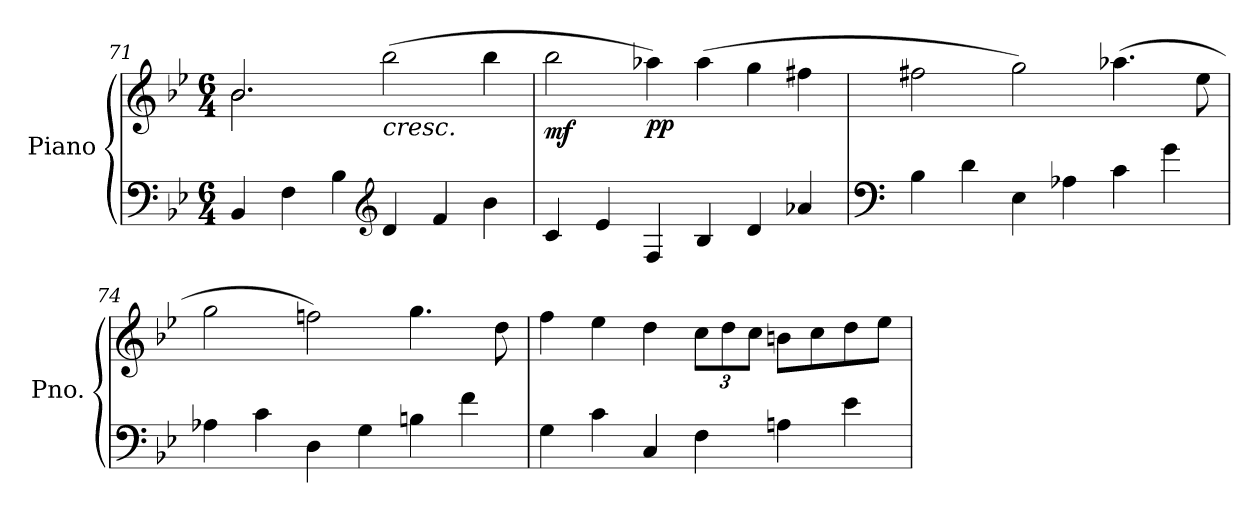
**kern	**kern	**dynam
*part1	*part1	*part1
*staff2	*staff1	*staff1/2
*I"Piano	*	*
*I'Pno.	*	*
*clefF4	*clefG2	*
*k[b-e-]	*k[b-e-]	*
*M6/4	*M6/4	*
=71	=71	=71
*	*^	*
4BB-/	2.b-/	2.b-\	.
4F\	.	.	.
4B-\	.	.	.
*clefG2	*	*	*
!	!	!	!LO:HP:b
4d/	(>2bb-\	2.ryy	<
4f/	.	.	.
4b-\	4bb-\	.	.
*	*v	*v	*
=72	=72	=72
!	!	!LO:DY:b
4c/	2bb-\	mf
4e-/	.	.
!	!	!LO:DY:n=1:b
4F/	4aa-X\)	[ pp
4B-/	(>4aa-\	.
4d/	4gg\	.
4a-X/	4ff#X\	.
=73	=73	=73
*clefF4	*	*
4B-\	2ff#X\	.
4d\	.	.
4E-\	2gg\)	.
4A-X\	.	.
4c\	(>4.aa-X\	.
4g\	.	.
.	8ee-\	.
=74	=74	=74
4A-X\	2gg\	.
4c\	.	.
4D\	2ffn\)	.
4G\	.	.
4Bn\	4.gg\	.
4f\	.	.
.	8dd\	.
!!LO:LB:g=z
=75	=75	=75
4G\	4ff\	.
4c\	4ee-\	.
4C/	4dd\	.
*	*Xbrackettup	*
4F\	12cc\L	.
.	12dd\	.
.	12cc\J	.
4An\	8bn\L	.
.	8cc\	.
4e-\	8dd\	.
.	8ee-\J	.
=	=	=
*-	*-	*-
